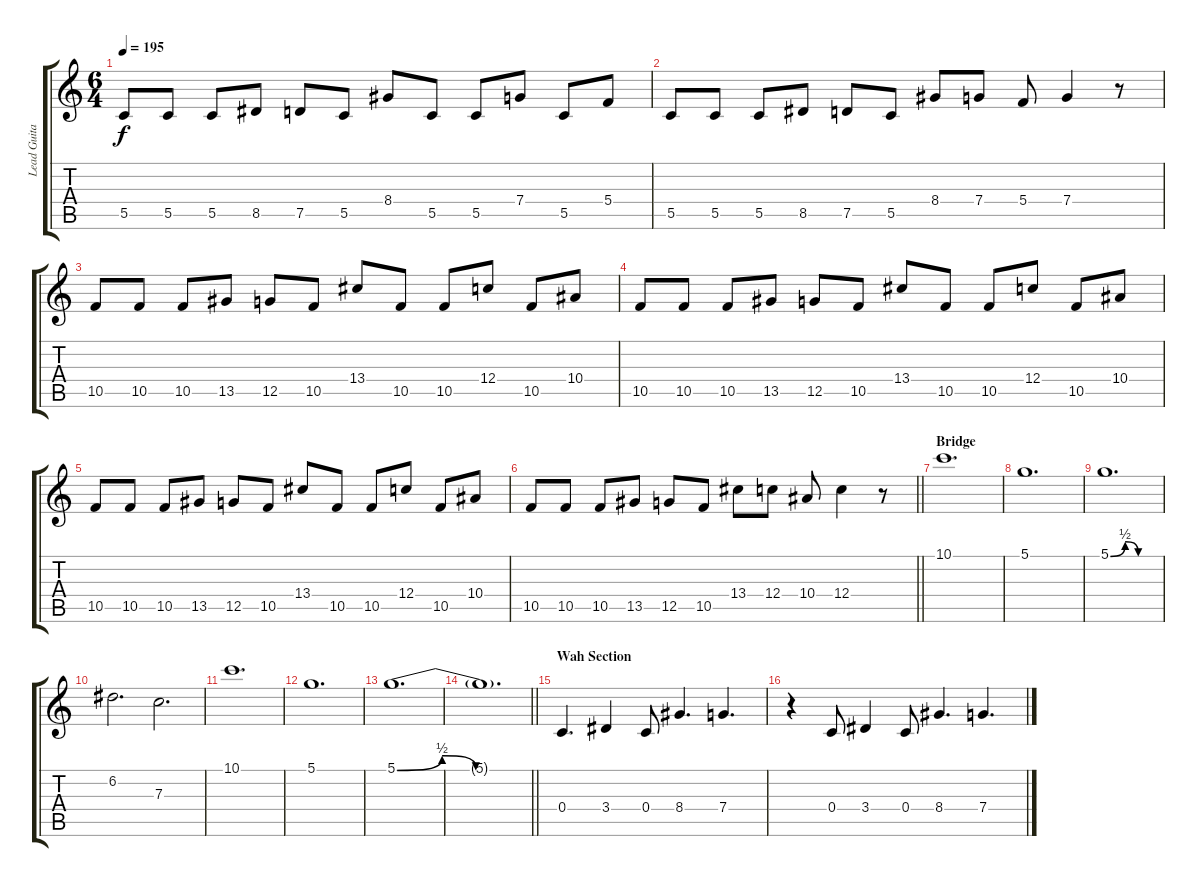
\track ("Lead Guitar" "Lead Guita") {instrument distortionguitar}
\staff {score tabs}
\tuning (D4 A3 F3 C3 G2 C2) {hide}
\ts (6 4)
\tempo 195
\clef g2
\ks c
5.5.8{dy f} 5.5.8 5.5.8 8.5.8 7.5.8 5.5.8 8.4.8 5.5.8 5.5.8 7.4.8 5.5.8 5.4.8 |
5.5.8 5.5.8 5.5.8 8.5.8 7.5.8 5.5.8 8.4.8 7.4.8 5.4.8 7.4.4 r.8 |
10.5.8 10.5.8 10.5.8 13.5.8 12.5.8 10.5.8 13.4.8 10.5.8 10.5.8 12.4.8 10.5.8 10.4.8 |
10.5.8 10.5.8 10.5.8 13.5.8 12.5.8 10.5.8 13.4.8 10.5.8 10.5.8 12.4.8 10.5.8 10.4.8 |
10.5.8 10.5.8 10.5.8 13.5.8 12.5.8 10.5.8 13.4.8 10.5.8 10.5.8 12.4.8 10.5.8 10.4.8 |
\barLineRight lightlight
10.5.8 10.5.8 10.5.8 13.5.8 12.5.8 10.5.8 13.4.8 12.4.8 10.4.8 12.4.4 r.8 |
\section ("" "Bridge")
10.1.1{d} |
5.1.1{d} |
5.1{be (custom 0 0 18 2 34 0 60 0)}.1{d} |
6.2.2{d} 7.3.2{d} |
10.1.1{d} |
5.1.1{d} |
5.1{be (custom 0 0 20 2 35 0 60 0)}.1{d} |
\barLineRight lightlight
5.1{t}.1{d} |
\section ("" "Wah Section")
0.4.4{d} 3.4.4 0.4.8 8.4.4{d} 7.4.4{d} |
r.4 0.4.8 3.4.4 0.4.8 8.4.4{d} 7.4.4{d}
